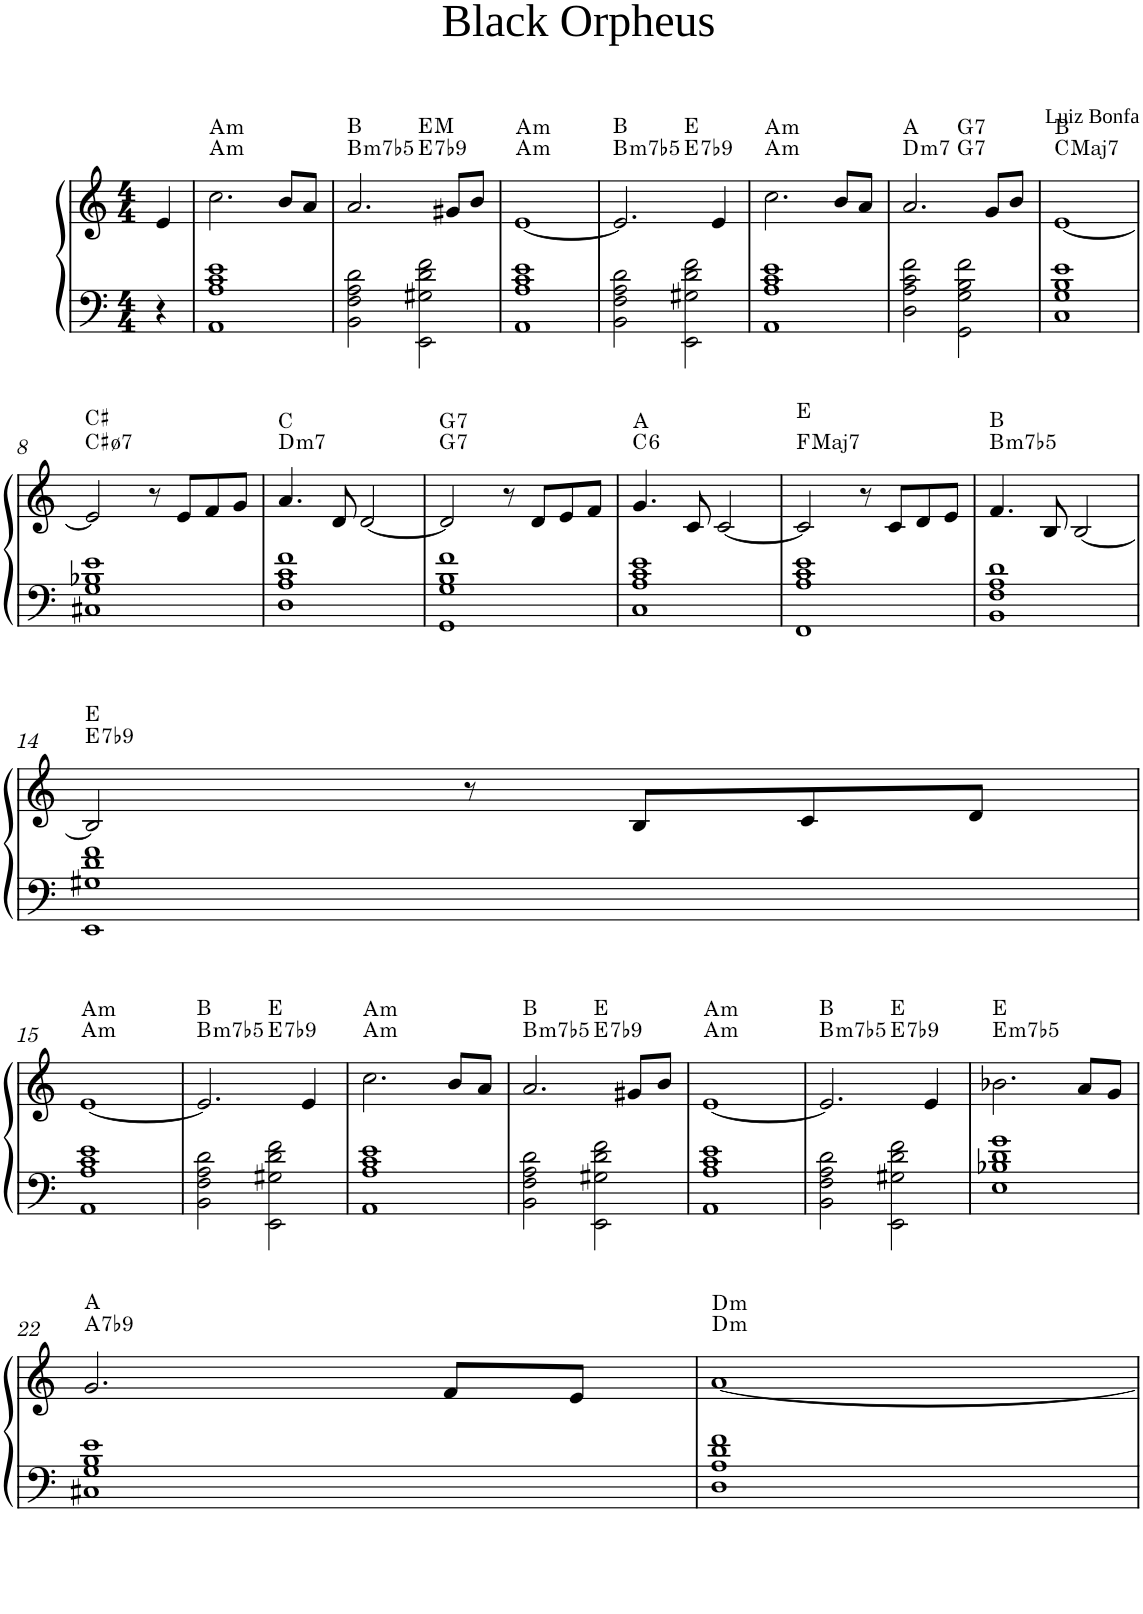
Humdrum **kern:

**kern	**kern	**harte
*part1	*part1	*part1
*staff2	*staff1	*
*I"Accordion	*	*
*I'Acc.	*	*
*clefF4	*clefG2	*
*k[]	*k[]	*
*M4/4	*M4/4	*
=	=	=
4r	4e/	.
=1	=1	=1
!	!	!LO:H:n=1:kt=m
!	!	!LO:H:n=2:kt=m
1AA 1A 1c 1e	2.cc\	A:min A:min
.	8b/L	.
.	8a/J	.
=2	=2	=2
!	!	!LO:H:n=1:kt=m7b5
*	*^	*
2BB\ 2F\ 2A\ 2d\	2.a/	2ryy	B:hdim7 B:maj
!	!	!	!LO:H:n=1:kt=7
!	!	!	!LO:H:n=2:kt=M
2EE\ 2G#X\ 2d\ 2f\	.	2ryy	E:7(b9) E:maj
.	8g#X/L	.	.
.	8b/J	.	.
=3	=3	=3	=3
!	!	!	!LO:H:n=1:kt=m
!	!	!	!LO:H:n=2:kt=m
*	*v	*v	*
1AA 1A 1c 1e	[1e	A:min A:min
=4	=4	=4
!	!	!LO:H:n=1:kt=m7b5
*	*^	*
2BB\ 2F\ 2A\ 2d\	2.e/]	2ryy	B:hdim7 B:maj
!	!	!	!LO:H:n=1:kt=7
2EE\ 2G#X\ 2d\ 2f\	.	2ryy	E:7(b9) E:maj
.	4e/	.	.
=5	=5	=5	=5
!	!	!	!LO:H:n=1:kt=m
!	!	!	!LO:H:n=2:kt=m
*	*v	*v	*
1AA 1A 1c 1e	2.cc\	A:min A:min
.	8b/L	.
.	8a/J	.
=6	=6	=6
!	!	!LO:H:n=1:kt=m7
*	*^	*
2D\ 2A\ 2c\ 2f\	2.a/	2ryy	D:min7 A:maj
!	!	!	!LO:H:n=1:kt=7
!	!	!	!LO:H:n=2:kt=7
2GG\ 2G\ 2B\ 2f\	.	2ryy	G:7 G:7
.	8g/L	.	.
.	8b/J	.	.
=7	=7	=7	=7
!	!	!	!LO:H:n=1:kt=Maj7
*	*v	*v	*
1C 1G 1B 1e	[1e	C:maj7 B:maj
!!LO:LB:g=z
=8	=8	=8
!	!	!LO:H:n=1:kt=7
1C#X 1G 1B-X 1e	2e/]	C#:hdim7 C#:maj
.	8r	.
.	8e/L	.
.	8f/	.
.	8g/J	.
=9	=9	=9
!	!	!LO:H:n=1:kt=m7
1D 1A 1c 1f	4.a/	D:min7 C:maj
.	8d/	.
.	[2d/	.
=10	=10	=10
!	!	!LO:H:n=1:kt=7
!	!	!LO:H:n=2:kt=7
1GG 1G 1B 1f	2d/]	G:7 G:7
.	8r	.
.	8d/L	.
.	8e/	.
.	8f/J	.
=11	=11	=11
!	!	!LO:H:n=1:kt=6
1C 1A 1c 1e	4.g/	C:maj6 A:maj
.	8c/	.
.	[2c/	.
=12	=12	=12
!	!	!LO:H:n=1:kt=Maj7
!	!	!LO:H:n=2:kt=N.C.
!	!	!LO:H:n=4:kt=N.C.
1FF 1A 1c 1e	2c/]	F:maj7 N E:maj N
.	8r	.
.	8c/L	.
.	8d/	.
.	8e/J	.
=13	=13	=13
!	!	!LO:H:n=1:kt=m7b5
1BB 1F 1A 1d	4.f/	B:hdim7 B:maj
.	8B/	.
.	[2B/	.
!!LO:LB:g=z
=14	=14	=14
!	!	!LO:H:n=1:kt=7
1EE 1G#X 1d 1f	2B/]	E:7(b9) E:maj
.	8r	.
.	8B/L	.
.	8c/	.
.	8d/J	.
!!LO:LB:g=z
=15	=15	=15
!	!	!LO:H:n=1:kt=m
!	!	!LO:H:n=2:kt=m
1AA 1A 1c 1e	[1e	A:min A:min
=16	=16	=16
!	!	!LO:H:n=1:kt=m7b5
*	*^	*
2BB\ 2F\ 2A\ 2d\	2.e/]	2ryy	B:hdim7 B:maj
!	!	!	!LO:H:n=1:kt=7
2EE\ 2G#X\ 2d\ 2f\	.	2ryy	E:7(b9) E:maj
.	4e/	.	.
=17	=17	=17	=17
!	!	!	!LO:H:n=1:kt=m
!	!	!	!LO:H:n=2:kt=m
*	*v	*v	*
1AA 1A 1c 1e	2.cc\	A:min A:min
.	8b/L	.
.	8a/J	.
=18	=18	=18
!	!	!LO:H:n=1:kt=m7b5
*	*^	*
2BB\ 2F\ 2A\ 2d\	2.a/	2ryy	B:hdim7 B:maj
!	!	!	!LO:H:n=1:kt=7
2EE\ 2G#X\ 2d\ 2f\	.	2ryy	E:7(b9) E:maj
.	8g#X/L	.	.
.	8b/J	.	.
=19	=19	=19	=19
!	!	!	!LO:H:n=1:kt=m
!	!	!	!LO:H:n=2:kt=m
*	*v	*v	*
1AA 1A 1c 1e	[1e	A:min A:min
=20	=20	=20
!	!	!LO:H:n=1:kt=m7b5
*	*^	*
2BB\ 2F\ 2A\ 2d\	2.e/]	2ryy	B:hdim7 B:maj
!	!	!	!LO:H:n=1:kt=7
2EE\ 2G#X\ 2d\ 2f\	.	2ryy	E:7(b9) E:maj
.	4e/	.	.
=21	=21	=21	=21
!	!	!	!LO:H:n=1:kt=m7b5
*	*v	*v	*
1E 1B-X 1d 1g	2.b-X\	E:hdim7 E:maj
.	8a/L	.
.	8g/J	.
!!LO:LB:g=z
=22	=22	=22
!	!	!LO:H:n=1:kt=7
1C#X 1G 1B 1e	2.g/	A:7(b9) A:maj
.	8f/L	.
.	8e/J	.
=23	=23	=23
!	!	!LO:H:n=1:kt=m
!	!	!LO:H:n=2:kt=m
1D 1A 1d 1f	[1a	D:min D:min
=	=	=
*-	*-	*-
